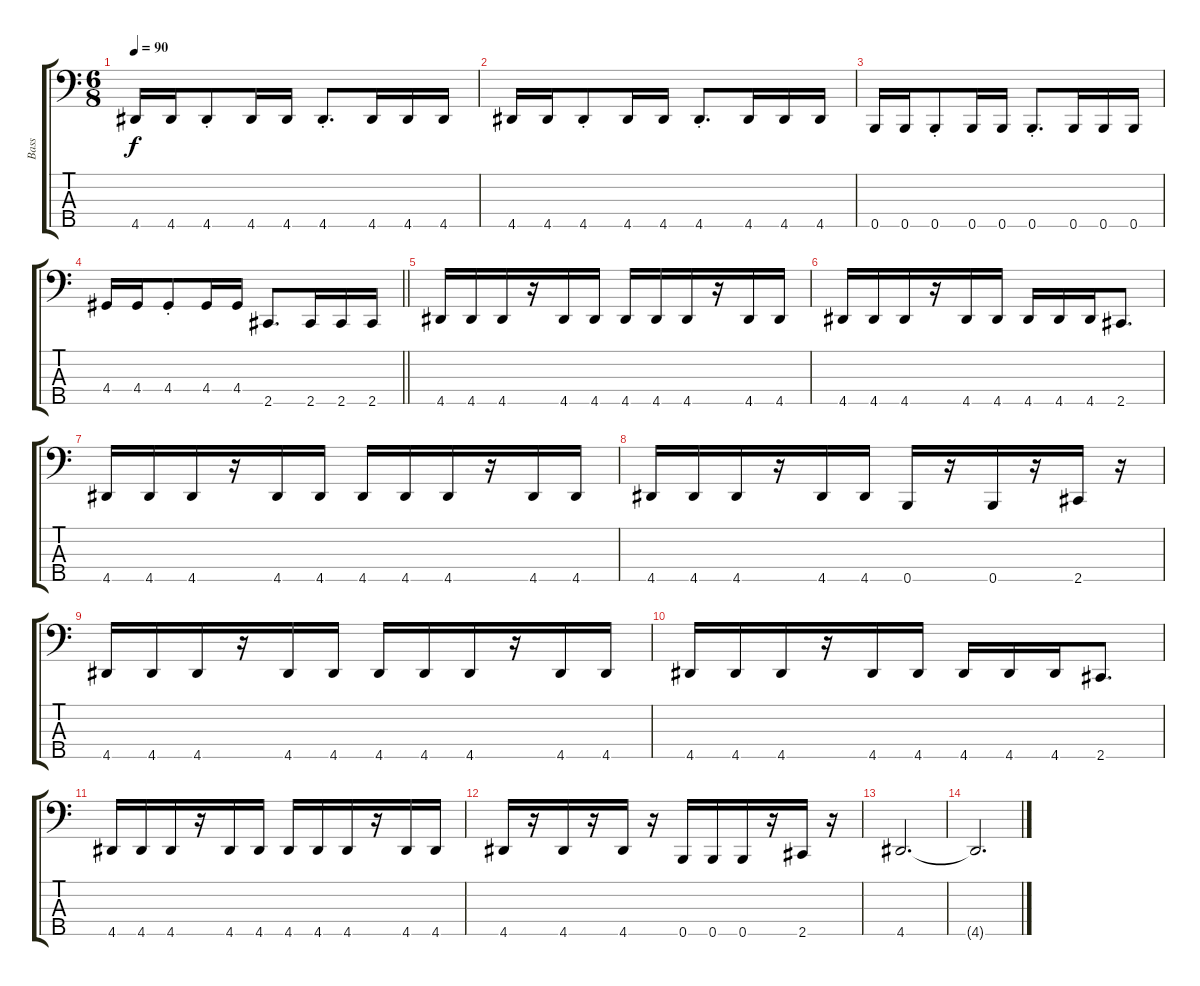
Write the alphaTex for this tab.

\track ("Bass" "Bass") {instrument electricbasspick}
\staff {score tabs}
\tuning (G2 D2 A1 E1 B0) {hide}
\ts (6 8)
\tempo 90
\clef f4
\ks c
4.5.16{dy f} 4.5.16 4.5{st}.8 4.5.16 4.5.16 4.5{st}.8{d} 4.5.16 4.5.16 4.5.16 |
4.5.16 4.5.16 4.5{st}.8 4.5.16 4.5.16 4.5{st}.8{d} 4.5.16 4.5.16 4.5.16 |
0.5.16 0.5.16 0.5{st}.8 0.5.16 0.5.16 0.5{st}.8{d} 0.5.16 0.5.16 0.5.16 |
\barLineRight lightlight
4.4.16 4.4.16 4.4{st}.8 4.4.16 4.4.16 2.5.8{d} 2.5.16 2.5.16 2.5.16 |
4.5.16 4.5.16 4.5.16 r.16 4.5.16 4.5.16 4.5.16 4.5.16 4.5.16 r.16 4.5.16 4.5.16 |
4.5.16 4.5.16 4.5.16 r.16 4.5.16 4.5.16 4.5.16 4.5.16 4.5.16 2.5.8{d} |
4.5.16 4.5.16 4.5.16 r.16 4.5.16 4.5.16 4.5.16 4.5.16 4.5.16 r.16 4.5.16 4.5.16 |
4.5.16 4.5.16 4.5.16 r.16 4.5.16 4.5.16 0.5.16 r.16 0.5.16 r.16 2.5.16 r.16 |
4.5.16 4.5.16 4.5.16 r.16 4.5.16 4.5.16 4.5.16 4.5.16 4.5.16 r.16 4.5.16 4.5.16 |
4.5.16 4.5.16 4.5.16 r.16 4.5.16 4.5.16 4.5.16 4.5.16 4.5.16 2.5.8{d} |
4.5.16 4.5.16 4.5.16 r.16 4.5.16 4.5.16 4.5.16 4.5.16 4.5.16 r.16 4.5.16 4.5.16 |
4.5.16 r.16 4.5.16 r.16 4.5.16 r.16 0.5.16 0.5.16 0.5.16 r.16 2.5.16 r.16 |
4.5.2{d} |
4.5{t}.2{d}
